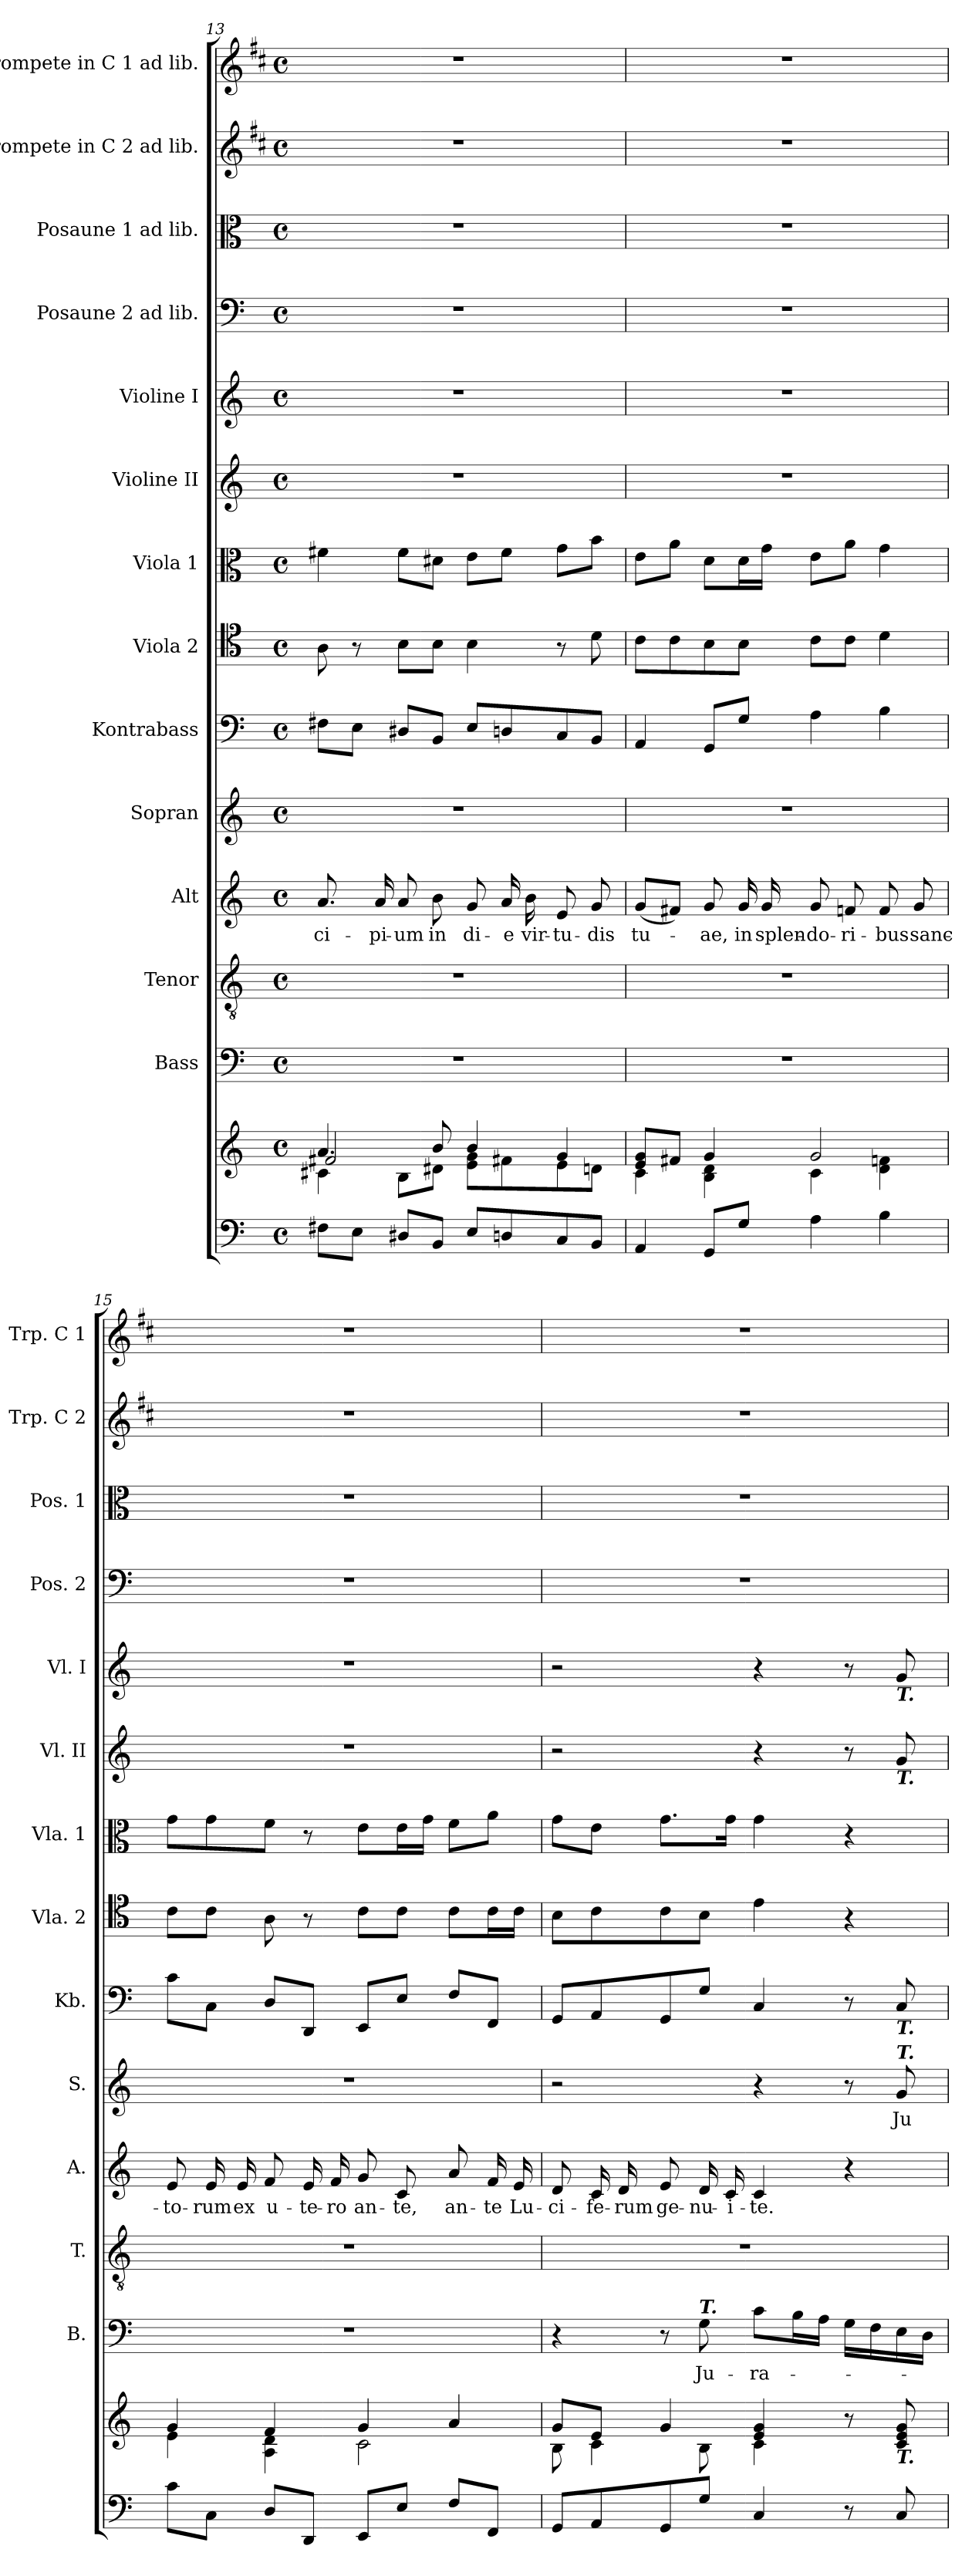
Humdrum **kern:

**kern	**kern	**kern	**text	**kern	**kern	**text	**kern	**text	**kern	**kern	**kern	**kern	**kern	**kern	**kern	**kern	**kern
*part14	*part14	*part13	*part13	*part12	*part11	*part11	*part10	*part10	*part9	*part8	*part7	*part6	*part5	*part4	*part3	*part2	*part1
*staff15	*staff14	*staff13	*staff13	*staff12	*staff11	*staff11	*staff10	*staff10	*staff9	*staff8	*staff7	*staff6	*staff5	*staff4	*staff3	*staff2	*staff1
*	*	*I"Bass	*	*I"Tenor	*I"Alt	*	*I"Sopran	*	*I"Kontrabass	*I"Viola 2	*I"Viola 1	*I"Violine II	*I"Violine I	*I"Posaune 2 ad lib.	*I"Posaune 1 ad lib.	*I"Trompete in C 2 ad lib.	*I"Trompete in C 1 ad lib.
*	*	*I'B.	*	*I'T.	*I'A.	*	*I'S.	*	*I'Kb.	*I'Vla. 2	*I'Vla. 1	*I'Vl. II	*I'Vl. I	*I'Pos. 2	*I'Pos. 1	*I'Trp. C 2	*I'Trp. C 1
*clefF4	*clefG2	*clefF4	*	*clefGv2	*clefG2	*	*clefG2	*	*clefF4	*clefC4	*clefC3	*clefG2	*clefG2	*clefF4	*clefC3	*clefG2	*clefG2
*	*	*	*	*	*	*	*	*	*ITrd7c12	*	*	*	*	*	*	*ITrd1c2	*ITrd1c2
*k[]	*k[]	*k[]	*	*k[]	*k[]	*	*k[]	*	*k[]	*k[]	*k[]	*k[]	*k[]	*k[]	*k[]	*k[]	*k[]
*C:	*C:	*C:	*	*C:	*C:	*	*C:	*	*C:	*C:	*C:	*C:	*C:	*C:	*C:	*C:	*C:
*M4/4	*M4/4	*M4/4	*	*M4/4	*M4/4	*	*M4/4	*	*M4/4	*M4/4	*M4/4	*M4/4	*M4/4	*M4/4	*M4/4	*M4/4	*M4/4
*met(c)	*met(c)	*met(c)	*	*met(c)	*met(c)	*	*met(c)	*	*met(c)	*met(c)	*met(c)	*met(c)	*met(c)	*met(c)	*met(c)	*met(c)	*met(c)
=13	=13	=13	=13	=13	=13	=13	=13	=13	=13	=13	=13	=13	=13	=13	=13	=13	=13
*	*^	*	*	*	*	*	*	*	*	*	*	*	*	*	*	*	*
*	*	*^	*	*	*	*	*	*	*	*	*	*	*	*	*	*	*	*
!	!	!	!	!	!	!	!	!LO:LY:b	!	!	!	!	!	!	!	!	!	!	!
8F#X\L	4.a/	4c#X\	2f#X/	1r	.	1r	8.a/	-ci-	1r	.	8FF#X\L	8A\	4f#X\	1r	1r	1r	1r	1r	1r
8E\J	.	.	.	.	.	.	.	.	.	.	8EE\J	8r	.	.	.	.	.	.	.
!	!	!	!	!	!	!	!	!LO:LY:b	!	!	!	!	!	!	!	!	!	!	!
.	.	.	.	.	.	.	16a/	-pi-	.	.	.	.	.	.	.	.	.	.	.
!	!	!	!	!	!	!	!	!LO:LY:b	!	!	!	!	!	!	!	!	!	!	!
8D#X/L	.	8B\L	.	.	.	.	8a/	-um	.	.	8DD#X/L	8B\L	8f#\L	.	.	.	.	.	.
!	!	!	!	!	!	!	!	!LO:LY:b	!	!	!	!	!	!	!	!	!	!	!
8BB/J	8b/	8d#X\J	.	.	.	.	8b\	in	.	.	8BBB/J	8B\J	8d#X\J	.	.	.	.	.	.
!	!	!	!	!	!	!	!	!LO:LY:b	!	!	!	!	!	!	!	!	!	!	!
8E/L	4b/	8e\ 8g\L	2ryy	.	.	.	8g/	di-	.	.	8EE/L	4B\	8e\L	.	.	.	.	.	.
!	!	!	!	!	!	!	!	!LO:LY:b	!	!	!	!	!	!	!	!	!	!	!
8Dn/	.	8f#X\	.	.	.	.	16a/	-e	.	.	8DDn/	.	8f#\J	.	.	.	.	.	.
!	!	!	!	!	!	!	!	!LO:LY:b	!	!	!	!	!	!	!	!	!	!	!
.	.	.	.	.	.	.	16b\	vir-	.	.	.	.	.	.	.	.	.	.	.
!	!	!	!	!	!	!	!	!LO:LY:b	!	!	!	!	!	!	!	!	!	!	!
8C/	4g/	8e\	.	.	.	.	8e/	-tu-	.	.	8CC/	8r	8g\L	.	.	.	.	.	.
!	!	!	!	!	!	!	!	!LO:LY:b	!	!	!	!	!	!	!	!	!	!	!
8BB/J	.	8dn\J	.	.	.	.	8g/	-dis	.	.	8BBB/J	8d\	8b\J	.	.	.	.	.	.
*	*	*v	*v	*	*	*	*	*	*	*	*	*	*	*	*	*	*	*	*
!!LO:PB:g=z
=14	=14	=14	=14	=14	=14	=14	=14	=14	=14	=14	=14	=14	=14	=14	=14	=14	=14	=14
!	!	!	!	!	!	!	!LO:LY:b	!	!	!	!	!	!	!	!	!	!	!
4AA/	8e/ 8g/L	4c\	1r	.	1r	(<8g/L	tu-	1r	.	4AAA/	8c\L	8e\L	1r	1r	1r	1r	1r	1r
.	8f#X/J	.	.	.	.	8f#X/J)	.	.	.	.	8c\	8a\J	.	.	.	.	.	.
!	!	!	!	!	!	!	!LO:LY:b	!	!	!	!	!	!	!	!	!	!	!
8GG/L	4g/	4B\ 4d\	.	.	.	8g/	-ae,	.	.	8GGG/L	8B\	8d\L	.	.	.	.	.	.
!	!	!	!	!	!	!	!LO:LY:b	!	!	!	!	!	!	!	!	!	!	!
8G/J	.	.	.	.	.	16g/	in	.	.	8GG/J	8B\J	16d\L	.	.	.	.	.	.
!	!	!	!	!	!	!	!LO:LY:b	!	!	!	!	!	!	!	!	!	!	!
.	.	.	.	.	.	16g/	splen-	.	.	.	.	16g\JJ	.	.	.	.	.	.
!	!	!	!	!	!	!	!LO:LY:b	!	!	!	!	!	!	!	!	!	!	!
4A\	2g/	4c\	.	.	.	8g/	-do-	.	.	4AA\	8c\L	8e\L	.	.	.	.	.	.
!	!	!	!	!	!	!	!LO:LY:b	!	!	!	!	!	!	!	!	!	!	!
.	.	.	.	.	.	8fn/	-ri-	.	.	.	8c\J	8a\J	.	.	.	.	.	.
!	!	!	!	!	!	!	!LO:LY:b	!	!	!	!	!	!	!	!	!	!	!
4B\	.	4d\ 4fn\	.	.	.	8f/	-bus	.	.	4BB\	4d\	4g\	.	.	.	.	.	.
!	!	!	!	!	!	!	!LO:LY:b	!	!	!	!	!	!	!	!	!	!	!
.	.	.	.	.	.	8g/	sanc-	.	.	.	.	.	.	.	.	.	.	.
=15	=15	=15	=15	=15	=15	=15	=15	=15	=15	=15	=15	=15	=15	=15	=15	=15	=15	=15
!	!	!	!	!	!	!	!LO:LY:b	!	!	!	!	!	!	!	!	!	!	!
8c\L	4g/	4e\	1r	.	1r	8e/	-to-	1r	.	8C\L	8c\L	8g\L	1r	1r	1r	1r	1r	1r
!	!	!	!	!	!	!	!LO:LY:b	!	!	!	!	!	!	!	!	!	!	!
8C\J	.	.	.	.	.	16e/	-rum	.	.	8CC\J	8c\J	8g\	.	.	.	.	.	.
!	!	!	!	!	!	!	!LO:LY:b	!	!	!	!	!	!	!	!	!	!	!
.	.	.	.	.	.	16e/	ex	.	.	.	.	.	.	.	.	.	.	.
!	!	!	!	!	!	!	!LO:LY:b	!	!	!	!	!	!	!	!	!	!	!
8D/L	4f/	4A\ 4d\	.	.	.	8f/	u-	.	.	8DD/L	8A\	8f\J	.	.	.	.	.	.
!	!	!	!	!	!	!	!LO:LY:b	!	!	!	!	!	!	!	!	!	!	!
8DD/J	.	.	.	.	.	16e/	-te-	.	.	8DDD/J	8r	8r	.	.	.	.	.	.
!	!	!	!	!	!	!	!LO:LY:b	!	!	!	!	!	!	!	!	!	!	!
.	.	.	.	.	.	16f/	-ro	.	.	.	.	.	.	.	.	.	.	.
!	!	!	!	!	!	!	!LO:LY:b	!	!	!	!	!	!	!	!	!	!	!
8EE/L	4g/	2c\	.	.	.	8g/	an-	.	.	8EEE/L	8c\L	8e\L	.	.	.	.	.	.
!	!	!	!	!	!	!	!LO:LY:b	!	!	!	!	!	!	!	!	!	!	!
8E/J	.	.	.	.	.	8c/	-te,	.	.	8EE/J	8c\J	16e\L	.	.	.	.	.	.
.	.	.	.	.	.	.	.	.	.	.	.	16g\JJ	.	.	.	.	.	.
!	!	!	!	!	!	!	!LO:LY:b	!	!	!	!	!	!	!	!	!	!	!
8F/L	4a/	.	.	.	.	8a/	an-	.	.	8FF/L	8c\L	8f\L	.	.	.	.	.	.
!	!	!	!	!	!	!	!LO:LY:b	!	!	!	!	!	!	!	!	!	!	!
8FF/J	.	.	.	.	.	16f/	-te	.	.	8FFF/J	16c\L	8a\J	.	.	.	.	.	.
!	!	!	!	!	!	!	!LO:LY:b	!	!	!	!	!	!	!	!	!	!	!
.	.	.	.	.	.	16e/	Lu-	.	.	.	16c\JJ	.	.	.	.	.	.	.
=16	=16	=16	=16	=16	=16	=16	=16	=16	=16	=16	=16	=16	=16	=16	=16	=16	=16	=16
!	!	!	!	!	!	!	!LO:LY:b	!	!	!	!	!	!	!	!	!	!	!
8GG/L	8g/L	8B\	4r	.	1r	8d/	-ci-	2r	.	8GGG/L	8B\L	8g\L	2r	2r	1r	1r	1r	1r
!	!	!	!	!	!	!	!LO:LY:b	!	!	!	!	!	!	!	!	!	!	!
8AA/	8e/J	4c\	.	.	.	16c/	-fe-	.	.	8AAA/	8c\	8e\J	.	.	.	.	.	.
!	!	!	!	!	!	!	!LO:LY:b	!	!	!	!	!	!	!	!	!	!	!
.	.	.	.	.	.	16d/	-rum	.	.	.	.	.	.	.	.	.	.	.
!	!	!	!	!	!	!	!LO:LY:b	!	!	!	!	!	!	!	!	!	!	!
8GG/	4g/	.	8r	.	.	8e/	ge-	.	.	8GGG/	8c\	8.g\L	.	.	.	.	.	.
!	!	!	!LO:TX:a:Bi:t=T.	!	!	!	!	!	!	!	!	!	!	!	!	!	!	!
!	!	!	!	!LO:LY:b	!	!	!LO:LY:b	!	!	!	!	!	!	!	!	!	!	!
8G/J	.	8B\	8G\	Ju-	.	16d/	-nu-	.	.	8GG/J	8B\J	.	.	.	.	.	.	.
!	!	!	!	!	!	!	!LO:LY:b	!	!	!	!	!	!	!	!	!	!	!
.	.	.	.	.	.	16c/	-i-	.	.	.	.	16g\Jk	.	.	.	.	.	.
!	!	!	!	!LO:LY:b	!	!	!LO:LY:b	!	!	!	!	!	!	!	!	!	!	!
4C/	4e/ 4g/	4c\	8c\L	-ra-	.	4c/	-te.	4r	.	4CC/	4e\	4g\	4r	4r	.	.	.	.
.	.	.	16B\L	.	.	.	.	.	.	.	.	.	.	.	.	.	.	.
.	.	.	16A\JJ	.	.	.	.	.	.	.	.	.	.	.	.	.	.	.
8r	8r	4ryy	16G\LL	.	.	4r	.	8r	.	8r	4r	4r	8r	8r	.	.	.	.
.	.	.	16F\	.	.	.	.	.	.	.	.	.	.	.	.	.	.	.
!	!	!	!	!	!	!	!	!	!	!	!	!	!	!LO:TX:b:Bi:t=T.	!	!	!	!
!	!	!	!	!	!	!	!	!	!	!	!	!	!LO:TX:b:Bi:t=T.	!	!	!	!	!
!	!	!	!	!	!	!	!	!	!	!LO:TX:b:Bi:t=T.	!	!	!	!	!	!	!	!
!	!	!	!	!	!	!	!	!LO:TX:a:Bi:t=T.	!	!	!	!	!	!	!	!	!	!
!	!LO:TX:b:Bi:t=T.	!	!	!	!	!	!	!	!	!	!	!	!	!	!	!	!	!
!	!	!	!	!	!	!	!	!	!LO:LY:b	!	!	!	!	!	!	!	!	!
8C/	8c/ 8e/ 8g/	.	16E\	.	.	.	.	8g/	Ju-	8CC/	.	.	8g/	8g/	.	.	.	.
.	.	.	16D\JJ	.	.	.	.	.	.	.	.	.	.	.	.	.	.	.
*	*v	*v	*	*	*	*	*	*	*	*	*	*	*	*	*	*	*	*
=	=	=	=	=	=	=	=	=	=	=	=	=	=	=	=	=	=
*-	*-	*-	*-	*-	*-	*-	*-	*-	*-	*-	*-	*-	*-	*-	*-	*-	*-
